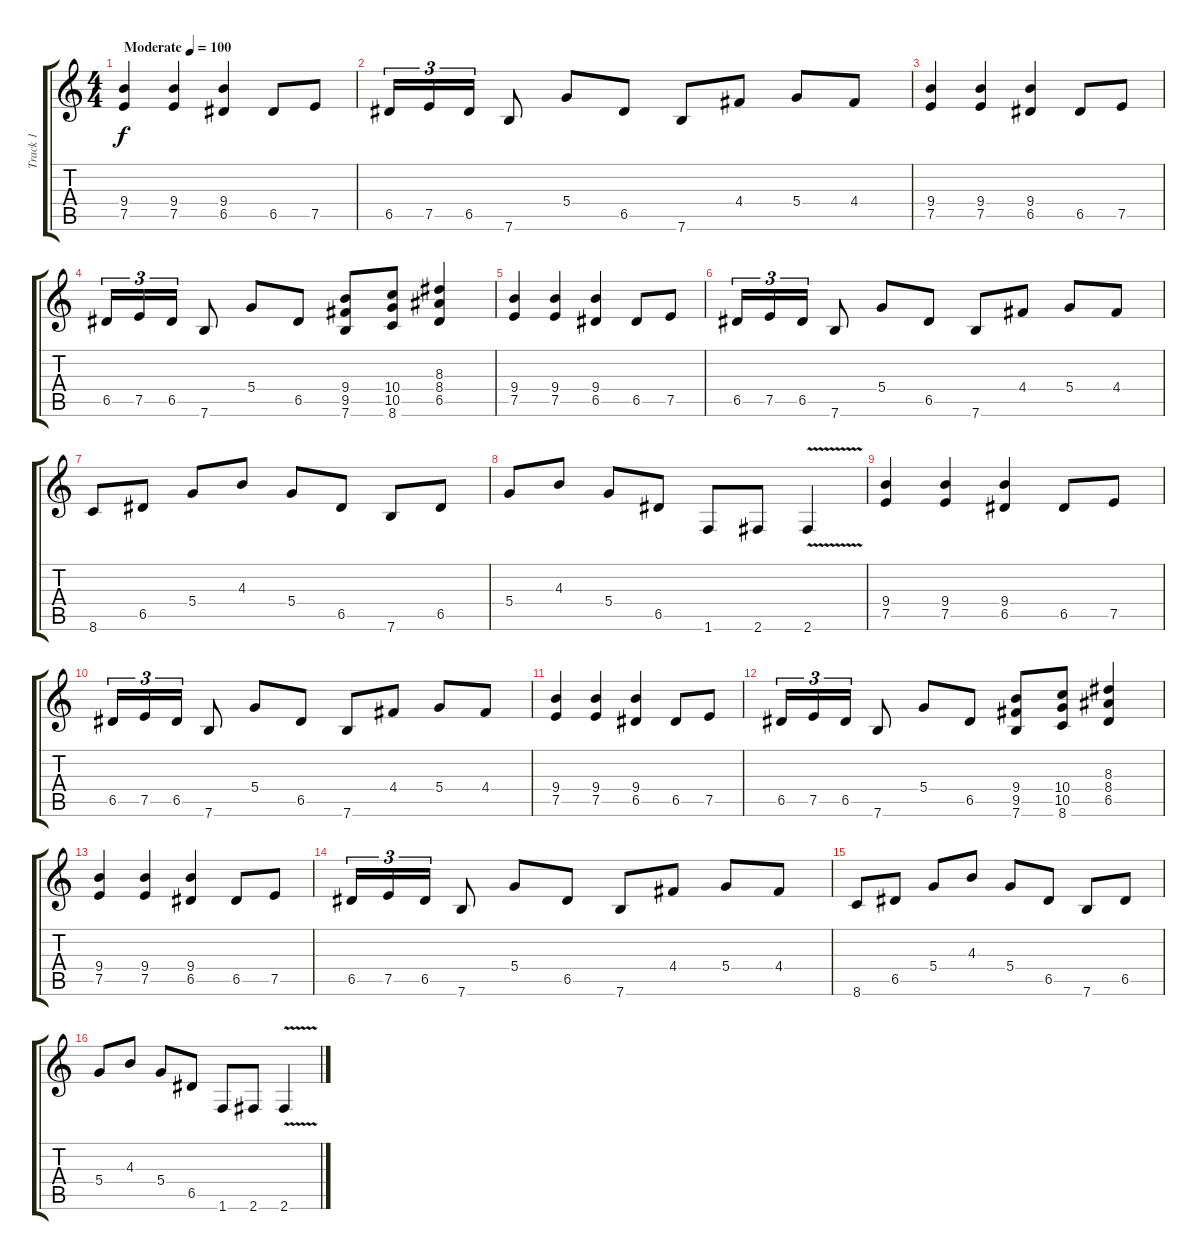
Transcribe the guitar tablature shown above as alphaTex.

\track ("Track 1" "Track 1") {instrument distortionguitar}
\staff {score tabs}
\tuning (E4 B3 G3 D3 A2 E2) {hide}
\ts (4 4)
\tempo (100 "Moderate")
\clef g2
\ks c
(9.4 7.5).4{dy f instrument distortionguitar} (9.4 7.5).4 (9.4 6.5).4 6.5.8 7.5.8 |
6.5.16{tu (3 2)} 7.5.16{tu (3 2)} 6.5.16{tu (3 2)} 7.6.8 5.4.8 6.5.8 7.6.8 4.4.8 5.4.8 4.4.8 |
(9.4 7.5).4 (9.4 7.5).4 (9.4 6.5).4 6.5.8 7.5.8 |
6.5.16{tu (3 2)} 7.5.16{tu (3 2)} 6.5.16{tu (3 2)} 7.6.8 5.4.8 6.5.8 (9.4 9.5 7.6).8 (10.4 10.5 8.6).8 (8.3 8.4 6.5).4 |
(9.4 7.5).4 (9.4 7.5).4 (9.4 6.5).4 6.5.8 7.5.8 |
6.5.16{tu (3 2)} 7.5.16{tu (3 2)} 6.5.16{tu (3 2)} 7.6.8 5.4.8 6.5.8 7.6.8 4.4.8 5.4.8 4.4.8 |
8.6.8 6.5.8 5.4.8 4.3.8 5.4.8 6.5.8 7.6.8 6.5.8 |
5.4.8 4.3.8 5.4.8 6.5.8 1.6.8 2.6.8 2.6{v}.4 |
(9.4 7.5).4 (9.4 7.5).4 (9.4 6.5).4 6.5.8 7.5.8 |
6.5.16{tu (3 2)} 7.5.16{tu (3 2)} 6.5.16{tu (3 2)} 7.6.8 5.4.8 6.5.8 7.6.8 4.4.8 5.4.8 4.4.8 |
(9.4 7.5).4 (9.4 7.5).4 (9.4 6.5).4 6.5.8 7.5.8 |
6.5.16{tu (3 2)} 7.5.16{tu (3 2)} 6.5.16{tu (3 2)} 7.6.8 5.4.8 6.5.8 (9.4 9.5 7.6).8 (10.4 10.5 8.6).8 (8.3 8.4 6.5).4 |
(9.4 7.5).4 (9.4 7.5).4 (9.4 6.5).4 6.5.8 7.5.8 |
6.5.16{tu (3 2)} 7.5.16{tu (3 2)} 6.5.16{tu (3 2)} 7.6.8 5.4.8 6.5.8 7.6.8 4.4.8 5.4.8 4.4.8 |
8.6.8 6.5.8 5.4.8 4.3.8 5.4.8 6.5.8 7.6.8 6.5.8 |
5.4.8 4.3.8 5.4.8 6.5.8 1.6.8 2.6.8 2.6{v}.4
